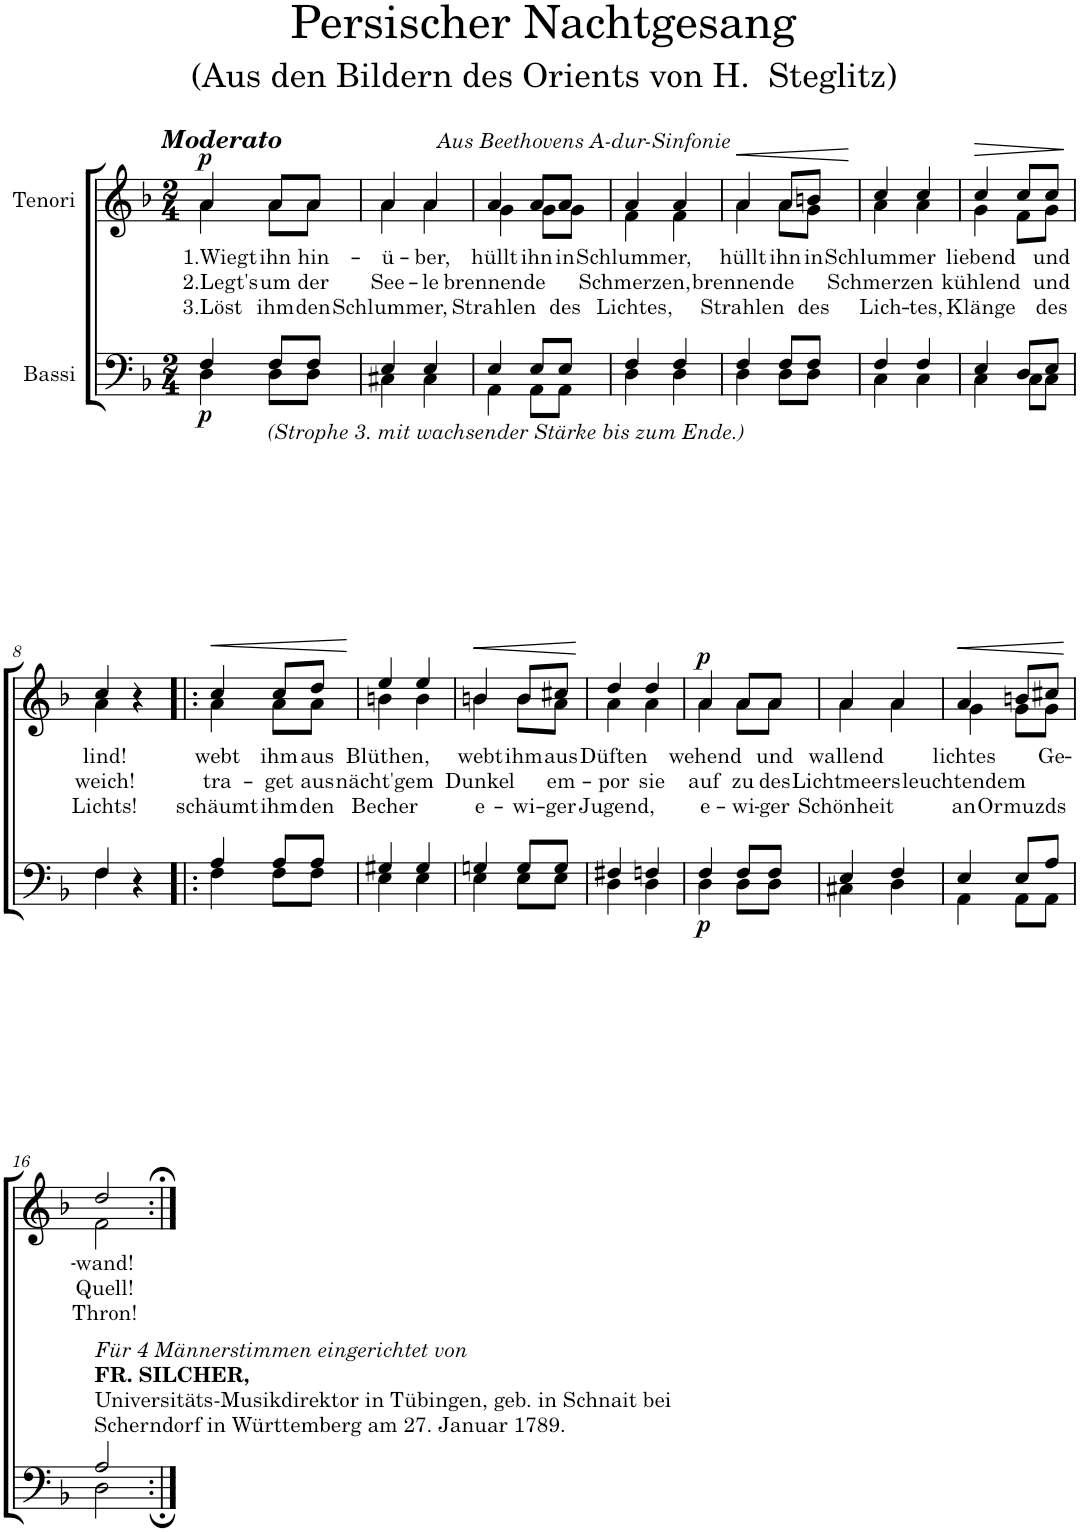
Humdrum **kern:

**kern	**dynam	**kern	**text	**text	**text	**dynam
*part2	*part2	*part1	*part1	*part1	*part1	*part1
*staff2	*staff2	*staff1	*staff1	*staff1	*staff1	*staff1
*I"Bassi	*	*I"Tenori	*	*	*	*
*clefF4	*	*clefG2	*	*	*	*
*k[b-]	*	*k[b-]	*	*	*	*
*M2/4	*	*M2/4	*	*	*	*
=1	=1	=1	=1	=1	=1	=1
*^	*	*	*	*	*	*
!	!	!	!LO:TX:a:Bi:t=Moderato	!	!	!	!
!	!	!LO:DY:b	!	!LO:LY:b	!LO:LY:b	!LO:LY:b	!LO:DY:a
*	*	*	*^	*	*	*	*
4F/	4D\	p	4a/	4a\	1.Wiegt	2.Legt's	3.Löst	p
!LO:TX:b:i:t=(Strophe 3. mit wachsender Stärke bis zum Ende.)	!	!	!	!	!	!	!	!
!	!	!	!	!	!LO:LY:b	!LO:LY:b	!LO:LY:b	!
8F/L	8D\L	.	8a/L	8a\L	ihn	um	ihm	.
!	!	!	!	!	!LO:LY:b	!LO:LY:b	!LO:LY:b	!
8F/J	8D\J	.	8a/J	8a\J	hin-	der	den	.
=2	=2	=2	=2	=2	=2	=2	=2	=2
!	!	!	!	!	!LO:LY:b	!LO:LY:b	!LO:LY:b	!
4E/	4C#X\	.	4a/	4a\	-ü-	See-	Schlummer,	.
!	!	!	!	!	!LO:LY:b	!LO:LY:b	!	!
4E/	4C#\	.	4a/	4a\	-ber,	-le	.	.
=3	=3	=3	=3	=3	=3	=3	=3	=3
!	!	!	!	!	!LO:LY:b	!LO:LY:b	!LO:LY:b	!
4E/	4AA\	.	4a/	4g\	hüllt	brennende	Strahlen	.
!	!	!	!	!	!LO:LY:b	!	!	!
8E/L	8AA\L	.	8a/L	8g\L	ihn	.	.	.
!	!	!	!	!	!LO:LY:b	!	!LO:LY:b	!
8E/J	8AA\J	.	8a/J	8g\J	in	.	des	.
=4	=4	=4	=4	=4	=4	=4	=4	=4
!	!	!	!	!	!LO:LY:b	!LO:LY:b	!LO:LY:b	!
4F/	4D\	.	4a/	4f\	Schlummer,	Schmerzen,	Lichtes,	.
!	!	!	!LO:TX:a:i:t=Aus Beethovens A-dur-Sinfonie	!	!	!	!	!
4F/	4D\	.	4a/	4f\	.	.	.	.
=5	=5	=5	=5	=5	=5	=5	=5	=5
!	!	!	!	!	!LO:LY:b	!LO:LY:b	!LO:LY:b	!LO:HP:b
4F/	4D\	.	4a/	4a\	hüllt	brennende	Strahlen	<
!	!	!	!	!	!LO:LY:b	!	!	!
8F/L	8D\L	.	8a/L	8a\L	ihn	.	.	.
!	!	!	!	!	!LO:LY:b	!	!LO:LY:b	!
8F/J	8D\J	.	8bn/J	8g\J	in	.	des	.
*v	*v	*	*	*	*	*	*	*
*	*	*v	*v	*	*	*	*
.	.	.	.	.	.	[
=6	=6	=6	=6	=6	=6	=6
*^	*	*	*	*	*	*
!	!	!	!	!LO:LY:b	!LO:LY:b	!LO:LY:b	!
*	*	*	*^	*	*	*	*
4F/	4C\	.	4cc/	4a\	Schlummer	Schmerzen	Lich-	.
!	!	!	!	!	!	!	!LO:LY:b	!
4F/	4C\	.	4cc/	4a\	.	.	-tes,	.
=7	=7	=7	=7	=7	=7	=7	=7	=7
!	!	!	!	!	!LO:LY:b	!LO:LY:b	!LO:LY:b	!LO:HP:b
4E/	4C\	.	4cc/	4g\	liebend	kühlend	Klänge	>
8D/L	8C\L	.	8cc/L	8f\L	.	.	.	.
!	!	!	!	!	!LO:LY:b	!LO:LY:b	!LO:LY:b	!
8E/J	8C\J	.	8cc/J	8g\J	und	und	des	.
*v	*v	*	*	*	*	*	*	*
*	*	*v	*v	*	*	*	*
.	.	.	.	.	.	]
!!LO:LB:g=z
=8	=8	=8	=8	=8	=8	=8
*^	*	*	*	*	*	*
!	!	!	!	!LO:LY:b	!LO:LY:b	!LO:LY:b	!
*	*	*	*^	*	*	*	*
4F/	4F\	.	4cc/	4a\	lind!	weich!	Lichts!	.
4r	4r	.	4r	4r	.	.	.	.
=9!|:	=9!|:	=9!|:	=9!|:	=9!|:	=9!|:	=9!|:	=9!|:	=9!|:
!	!	!	!	!	!LO:LY:b	!LO:LY:b	!LO:LY:b	!LO:HP:b
4A/	4F\	.	4cc/	4a\	webt	tra-	schäumt	<
!	!	!	!	!	!LO:LY:b	!LO:LY:b	!LO:LY:b	!
8A/L	8F\L	.	8cc/L	8a\L	ihm	-get	ihm	.
!	!	!	!	!	!LO:LY:b	!LO:LY:b	!LO:LY:b	!
8A/J	8F\J	.	8dd/J	8a\J	aus	aus	den	.
*v	*v	*	*	*	*	*	*	*
*	*	*v	*v	*	*	*	*
.	.	.	.	.	.	[
=10	=10	=10	=10	=10	=10	=10
*^	*	*	*	*	*	*
!	!	!	!	!LO:LY:b	!LO:LY:b	!LO:LY:b	!
*	*	*	*^	*	*	*	*
4G#X/	4E\	.	4ee/	4bn\	Blüthen,	nächt'gem	Becher	.
4G#/	4E\	.	4ee/	4b\	.	.	.	.
=11	=11	=11	=11	=11	=11	=11	=11	=11
!	!	!	!	!	!LO:LY:b	!LO:LY:b	!LO:LY:b	!LO:HP:b
4Gn/	4E\	.	4bn/	4b\	webt	Dunkel	e-	<
!	!	!	!	!	!LO:LY:b	!	!LO:LY:b	!
8G/L	8E\L	.	8b/L	8b\L	ihm	.	-wi-	.
!	!	!	!	!	!LO:LY:b	!LO:LY:b	!LO:LY:b	!
8G/J	8E\J	.	8cc#X/J	8a\J	aus	em-	-ger	.
*v	*v	*	*	*	*	*	*	*
*	*	*v	*v	*	*	*	*
.	.	.	.	.	.	[
=12	=12	=12	=12	=12	=12	=12
*^	*	*	*	*	*	*
!	!	!	!	!LO:LY:b	!LO:LY:b	!LO:LY:b	!
*	*	*	*^	*	*	*	*
4F#X/	4D\	.	4dd/	4a\	Düften	-por	Jugend,	.
!	!	!	!	!	!	!LO:LY:b	!	!
4Fn/	4D\	.	4dd/	4a\	.	sie	.	.
=13	=13	=13	=13	=13	=13	=13	=13	=13
!	!	!LO:DY:b	!	!	!LO:LY:b	!LO:LY:b	!LO:LY:b	!LO:DY:a
4F/	4D\	p	4a/	4a\	wehend	auf	e-	p
!	!	!	!	!	!	!LO:LY:b	!LO:LY:b	!
8F/L	8D\L	.	8a/L	8a\L	.	zu	-wi-	.
!	!	!	!	!	!LO:LY:b	!LO:LY:b	!LO:LY:b	!
8F/J	8D\J	.	8a/J	8a\J	und	des	-ger	.
=14	=14	=14	=14	=14	=14	=14	=14	=14
!	!	!	!	!	!LO:LY:b	!LO:LY:b	!LO:LY:b	!
4E/	4C#X\	.	4a/	4a\	wallend	Lichtmeers	Schönheit	.
4F/	4D\	.	4a/	4a\	.	.	.	.
=15	=15	=15	=15	=15	=15	=15	=15	=15
!	!	!	!	!	!LO:LY:b	!LO:LY:b	!LO:LY:b	!LO:HP:b
4E/	4AA\	.	4a/	4g\	lichtes	leuchtendem	an	<
!	!	!	!	!	!	!	!LO:LY:b	!
8E/L	8AA\L	.	8bn/L	8g\L	.	.	Ormuzds	.
!	!	!	!	!	!LO:LY:b	!	!	!
8A/J	8AA\J	.	8cc#X/J	8g\J	Ge-	.	.	.
*v	*v	*	*	*	*	*	*	*
*	*	*v	*v	*	*	*	*
.	.	.	.	.	.	[
!!LO:LB:g=z
=16	=16	=16	=16	=16	=16	=16
*^	*	*	*	*	*	*
!LO:TX:a:i:t=Für 4 Männerstimmen eingerichtet von	!	!	!	!	!	!	!
!LO:TX:a:B:t=FR. SILCHER,	!	!	!	!	!	!	!
!LO:TX:a:t=Universitäts-Musikdirektor in Tübingen, geb. in Schnait bei	!	!	!	!	!	!	!
!LO:TX:a:t=Scherndorf in Württemberg am 27. Januar 1789.	!	!	!	!	!	!	!
!	!	!	!	!LO:LY:b	!LO:LY:b	!LO:LY:b	!
*	*	*	*^	*	*	*	*
2A/	2D\	.	2dd/	2f\	-wand!	Quell!	Thron!	.
*v	*v	*	*	*	*	*	*	*
*	*	*v	*v	*	*	*	*
=:|!	=:|!	=:|!	=:|!	=:|!	=:|!	=:|!
*-	*-	*-	*-	*-	*-	*-
